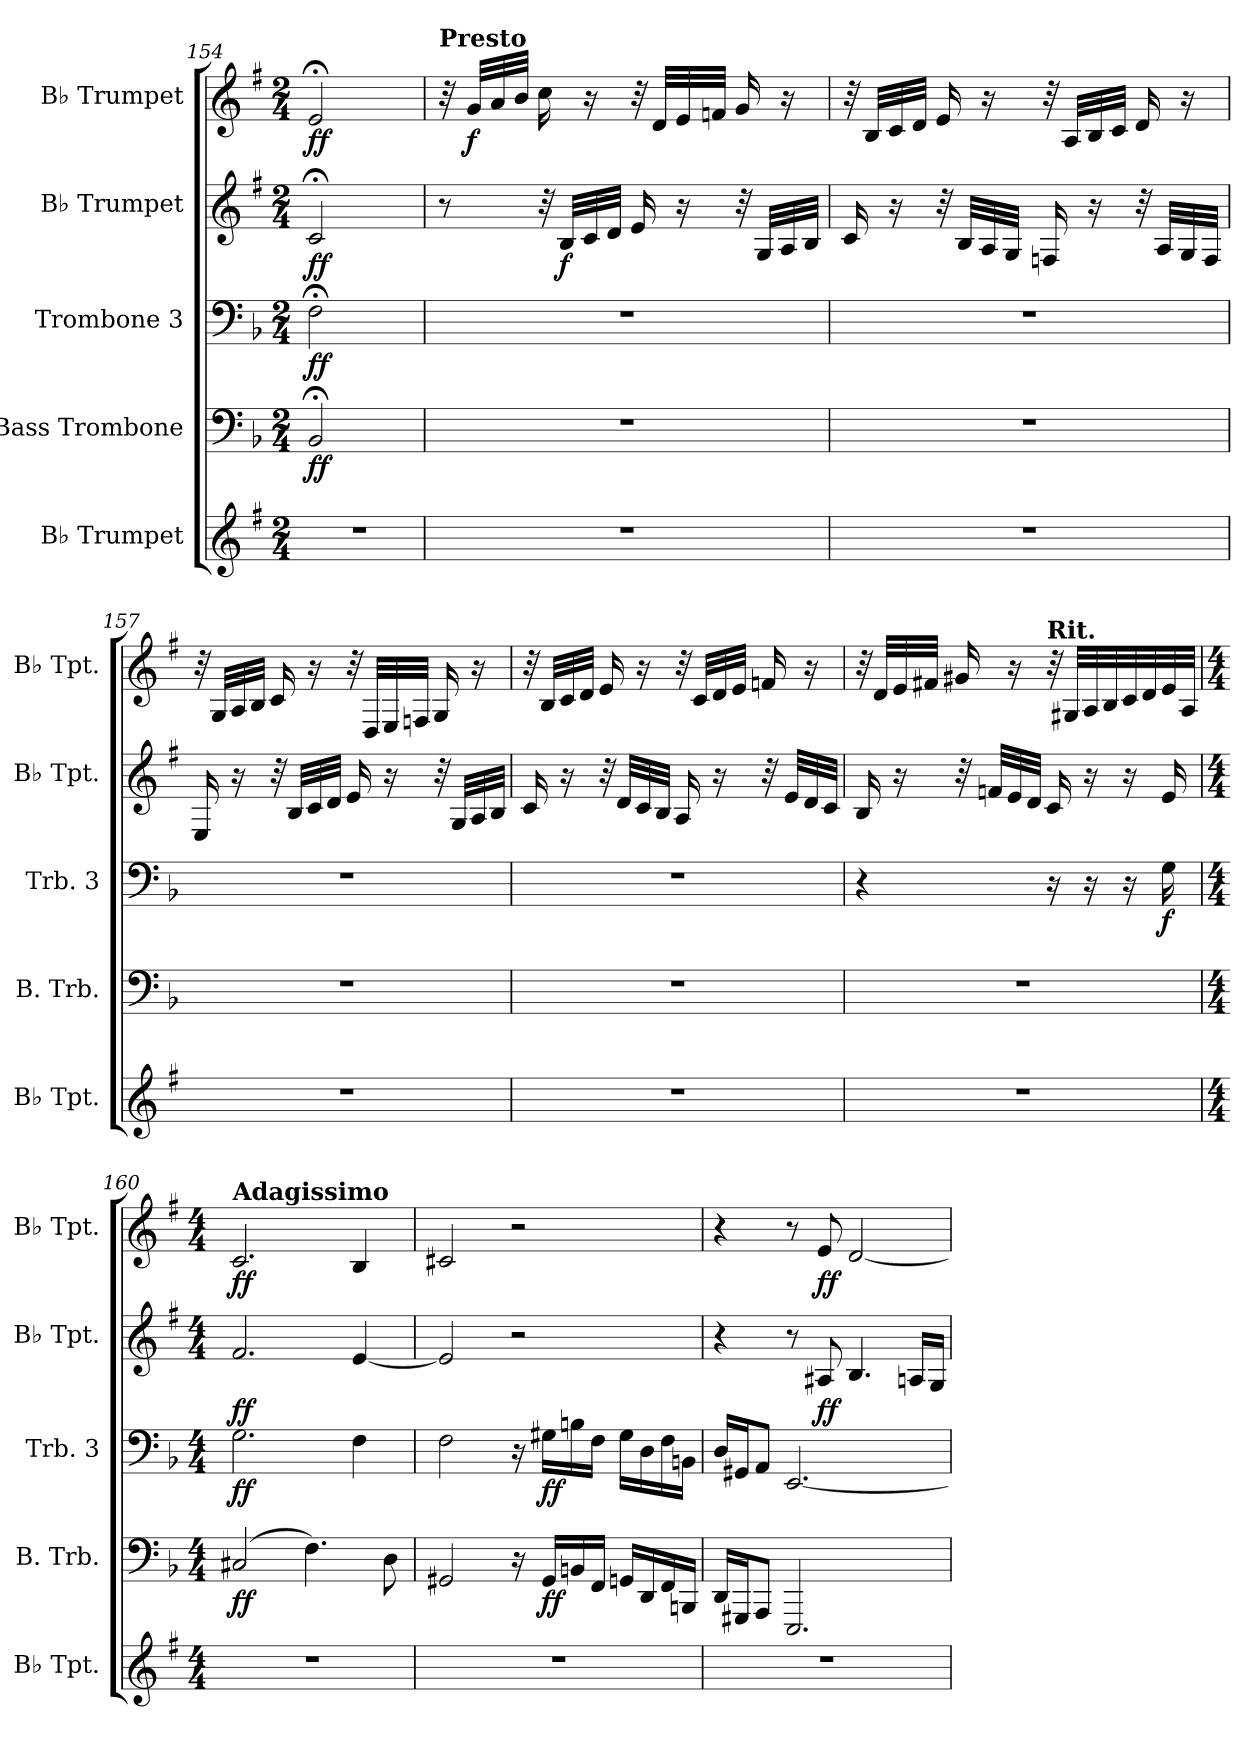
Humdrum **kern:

**kern	**kern	**dynam	**kern	**dynam	**kern	**dynam	**kern	**dynam
*part5	*part4	*part4	*part3	*part3	*part2	*part2	*part1	*part1
*staff5	*staff4	*staff4	*staff3	*staff3	*staff2	*staff2	*staff1	*staff1
*I"B♭ Trumpet	*I"Bass Trombone	*	*I"Trombone 3	*	*I"B♭ Trumpet	*	*I"B♭ Trumpet	*
*I'B♭ Tpt.	*I'B. Trb.	*	*I'Trb. 3	*	*I'B♭ Tpt.	*	*I'B♭ Tpt.	*
*clefG2	*clefF4	*	*clefF4	*	*clefG2	*	*clefG2	*
*ITrd1c2	*	*	*	*	*ITrd1c2	*	*ITrd1c2	*
*k[b-]	*k[b-]	*	*k[b-]	*	*k[b-]	*	*k[b-]	*
*M2/4	*M2/4	*	*M2/4	*	*M2/4	*	*M2/4	*
=154	=154	=154	=154	=154	=154	=154	=154	=154
!	!	!LO:DY:b	!	!LO:DY:b	!	!LO:DY:b	!	!LO:DY:b
2r	2BB-;</	ff	2F;<\	ff	2B-;</	ff	2d;</	ff
=155	=155	=155	=155	=155	=155	=155	=155	=155
!	!	!	!	!	!	!	!LO:TX:a:B:t=Presto	!
2r	2r	.	2r	.	8r	.	32r	.
!	!	!	!	!	!	!	!	!LO:DY:b
.	.	.	.	.	.	.	32f/LLL	f
.	.	.	.	.	.	.	32g/	.
.	.	.	.	.	.	.	32a/JJJ	.
.	.	.	.	.	32r	.	16b-\	.
!	!	!	!	!	!	!LO:DY:b	!	!
.	.	.	.	.	32A/LLL	f	.	.
.	.	.	.	.	32B-/	.	16r	.
.	.	.	.	.	32c/JJJ	.	.	.
.	.	.	.	.	16d/	.	32r	.
.	.	.	.	.	.	.	32c/LLL	.
.	.	.	.	.	16r	.	32d/	.
.	.	.	.	.	.	.	32e-X/JJJ	.
.	.	.	.	.	32r	.	16f/	.
.	.	.	.	.	32F/LLL	.	.	.
.	.	.	.	.	32G/	.	16r	.
.	.	.	.	.	32A/JJJ	.	.	.
!!LO:PB:g=z
=156	=156	=156	=156	=156	=156	=156	=156	=156
2r	2r	.	2r	.	16B-/	.	32r	.
.	.	.	.	.	.	.	32A/LLL	.
.	.	.	.	.	16r	.	32B-/	.
.	.	.	.	.	.	.	32c/JJJ	.
.	.	.	.	.	32r	.	16d/	.
.	.	.	.	.	32A/LLL	.	.	.
.	.	.	.	.	32G/	.	16r	.
.	.	.	.	.	32F/JJJ	.	.	.
.	.	.	.	.	16E-X/	.	32r	.
.	.	.	.	.	.	.	32G/LLL	.
.	.	.	.	.	16r	.	32A/	.
.	.	.	.	.	.	.	32B-/JJJ	.
.	.	.	.	.	32r	.	16c/	.
.	.	.	.	.	32G/LLL	.	.	.
.	.	.	.	.	32F/	.	16r	.
.	.	.	.	.	32E-/JJJ	.	.	.
=157	=157	=157	=157	=157	=157	=157	=157	=157
2r	2r	.	2r	.	16D/	.	32r	.
.	.	.	.	.	.	.	32F/LLL	.
.	.	.	.	.	16r	.	32G/	.
.	.	.	.	.	.	.	32A/JJJ	.
.	.	.	.	.	32r	.	16B-/	.
.	.	.	.	.	32A/LLL	.	.	.
.	.	.	.	.	32B-/	.	16r	.
.	.	.	.	.	32c/JJJ	.	.	.
.	.	.	.	.	16d/	.	32r	.
.	.	.	.	.	.	.	32C/LLL	.
.	.	.	.	.	16r	.	32D/	.
.	.	.	.	.	.	.	32E-X/JJJ	.
.	.	.	.	.	32r	.	16F/	.
.	.	.	.	.	32F/LLL	.	.	.
.	.	.	.	.	32G/	.	16r	.
.	.	.	.	.	32A/JJJ	.	.	.
!!LO:LB:g=z
=158	=158	=158	=158	=158	=158	=158	=158	=158
2r	2r	.	2r	.	16B-/	.	32r	.
.	.	.	.	.	.	.	32A/LLL	.
.	.	.	.	.	16r	.	32B-/	.
.	.	.	.	.	.	.	32c/JJJ	.
.	.	.	.	.	32r	.	16d/	.
.	.	.	.	.	32c/LLL	.	.	.
.	.	.	.	.	32B-/	.	16r	.
.	.	.	.	.	32A/JJJ	.	.	.
.	.	.	.	.	16G/	.	32r	.
.	.	.	.	.	.	.	32B-/LLL	.
.	.	.	.	.	16r	.	32c/	.
.	.	.	.	.	.	.	32d/JJJ	.
.	.	.	.	.	32r	.	16e-X/	.
.	.	.	.	.	32d/LLL	.	.	.
.	.	.	.	.	32c/	.	16r	.
.	.	.	.	.	32B-/JJJ	.	.	.
=159	=159	=159	=159	=159	=159	=159	=159	=159
2r	2r	.	4r	.	16A/	.	32r	.
.	.	.	.	.	.	.	32c/LLL	.
.	.	.	.	.	16r	.	32d/	.
.	.	.	.	.	.	.	32en/JJJ	.
.	.	.	.	.	32r	.	16f#X/	.
.	.	.	.	.	32e-X/LLL	.	.	.
.	.	.	.	.	32d/	.	16r	.
.	.	.	.	.	32c/JJJ	.	.	.
!	!	!	!	!	!	!	!LO:TX:a:B:t=Rit.	!
.	.	.	16r	.	16B-/	.	32r	.
.	.	.	.	.	.	.	32F#X/LLL	.
.	.	.	16r	.	16r	.	32G/	.
.	.	.	.	.	.	.	32A/	.
.	.	.	16r	.	16r	.	32B-/	.
.	.	.	.	.	.	.	32c/	.
!	!	!	!	!LO:DY:b	!	!	!	!
.	.	.	16G\	f	16d/	.	32d/	.
.	.	.	.	.	.	.	32G/JJJ	.
=160	=160	=160	=160	=160	=160	=160	=160	=160
*M4/4	*M4/4	*	*M4/4	*	*M4/4	*	*M4/4	*
!	!	!	!	!	!	!	!LO:TX:a:B:t=Adagissimo	!
!	!	!LO:DY:b	!	!LO:DY:b	!	!LO:DY:b	!	!LO:DY:b
1r	(>2C#X/	ff	2.G\	ff	2.e/	ff	2.B-/	ff
.	4.F\)	.	.	.	.	.	.	.
.	.	.	4F\	.	[4d/	.	4A/	.
.	8D\	.	.	.	.	.	.	.
!!LO:PB:g=z
=161	=161	=161	=161	=161	=161	=161	=161	=161
1r	2GG#X/	.	2F\	.	2d/]	.	2Bn/	.
.	16r	.	16r	.	2r	.	2r	.
!	!	!LO:DY:b	!	!LO:DY:b	!	!	!	!
.	16GG#/LL	ff	16G#X\LL	ff	.	.	.	.
.	16BBn/	.	16Bn\	.	.	.	.	.
.	16FF/JJ	.	16F\JJ	.	.	.	.	.
.	16GGn/LL	.	16G#\LL	.	.	.	.	.
.	16DD/	.	16D\	.	.	.	.	.
.	16FF/	.	16F\	.	.	.	.	.
.	16BBBn/JJ	.	16BBn\JJ	.	.	.	.	.
=162	=162	=162	=162	=162	=162	=162	=162	=162
1r	16DD/LL	.	16D/LL	.	4r	.	4r	.
.	16GGG#X/J	.	16GG#X/J	.	.	.	.	.
.	8AAA/J	.	8AA/J	.	.	.	.	.
.	2.EEE/	.	[2.EE/	.	8r	.	8r	.
!	!	!	!	!	!	!LO:DY:b	!	!LO:DY:b
.	.	.	.	.	8G#X/	ff	8d/	ff
.	.	.	.	.	4.A/	.	[2c/	.
.	.	.	.	.	16Gn/LL	.	.	.
.	.	.	.	.	16F/JJ	.	.	.
=	=	=	=	=	=	=	=	=
*-	*-	*-	*-	*-	*-	*-	*-	*-
